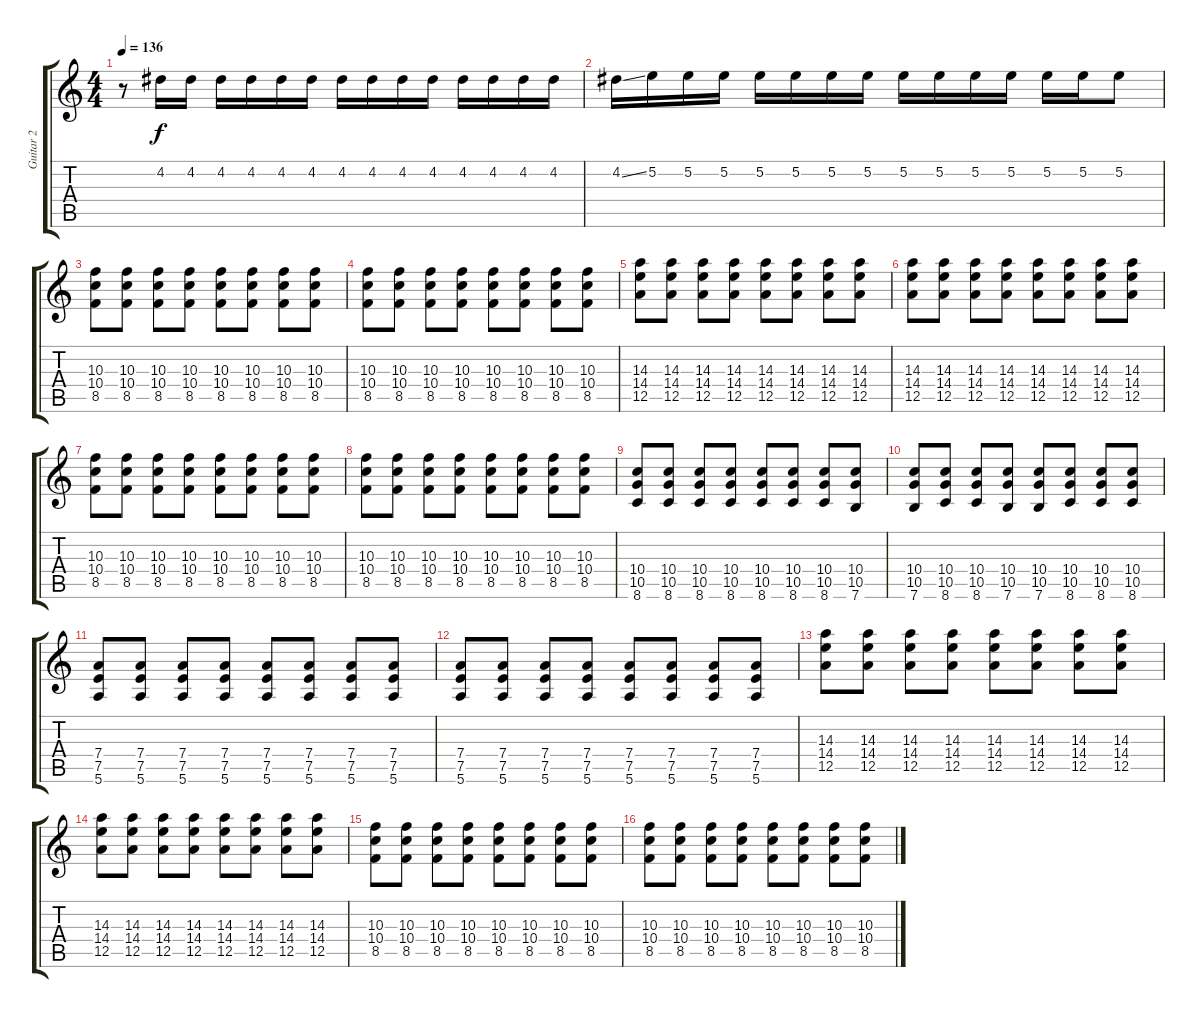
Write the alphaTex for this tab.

\track ("Guitar 2" "Guitar 2") {instrument distortionguitar}
\staff {score tabs}
\tuning (E4 B3 G3 D3 A2 E2) {hide}
\ts (4 4)
\tempo 136
\clef g2
\ks c
r.8{dy f} 4.2.16 4.2.16 4.2.16 4.2.16 4.2.16 4.2.16 4.2.16 4.2.16 4.2.16 4.2.16 4.2.16 4.2.16 4.2.16 4.2.16 |
4.2{ss}.16 5.2.16 5.2.16 5.2.16 5.2.16 5.2.16 5.2.16 5.2.16 5.2.16 5.2.16 5.2.16 5.2.16 5.2.16 5.2.16 5.2.8 |
(10.3 10.4 8.5).8{balance 0} (10.3 10.4 8.5).8 (10.3 10.4 8.5).8 (10.3 10.4 8.5).8 (10.3 10.4 8.5).8 (10.3 10.4 8.5).8 (10.3 10.4 8.5).8 (10.3 10.4 8.5).8 |
(10.3 10.4 8.5).8 (10.3 10.4 8.5).8 (10.3 10.4 8.5).8 (10.3 10.4 8.5).8 (10.3 10.4 8.5).8 (10.3 10.4 8.5).8 (10.3 10.4 8.5).8 (10.3 10.4 8.5).8 |
(14.3 14.4 12.5).8 (14.3 14.4 12.5).8 (14.3 14.4 12.5).8 (14.3 14.4 12.5).8 (14.3 14.4 12.5).8 (14.3 14.4 12.5).8 (14.3 14.4 12.5).8 (14.3 14.4 12.5).8 |
(14.3 14.4 12.5).8 (14.3 14.4 12.5).8 (14.3 14.4 12.5).8 (14.3 14.4 12.5).8 (14.3 14.4 12.5).8 (14.3 14.4 12.5).8 (14.3 14.4 12.5).8 (14.3 14.4 12.5).8 |
(10.3 10.4 8.5).8 (10.3 10.4 8.5).8 (10.3 10.4 8.5).8 (10.3 10.4 8.5).8 (10.3 10.4 8.5).8 (10.3 10.4 8.5).8 (10.3 10.4 8.5).8 (10.3 10.4 8.5).8 |
(10.3 10.4 8.5).8 (10.3 10.4 8.5).8 (10.3 10.4 8.5).8 (10.3 10.4 8.5).8 (10.3 10.4 8.5).8 (10.3 10.4 8.5).8 (10.3 10.4 8.5).8 (10.3 10.4 8.5).8 |
(10.4 10.5 8.6).8 (10.4 10.5 8.6).8 (10.4 10.5 8.6).8 (10.4 10.5 8.6).8 (10.4 10.5 8.6).8 (10.4 10.5 8.6).8 (10.4 10.5 8.6).8 (10.4 10.5 7.6).8 |
(10.4 10.5 7.6).8 (10.4 10.5 8.6).8 (10.4 10.5 8.6).8 (10.4 10.5 7.6).8 (10.4 10.5 7.6).8 (10.4 10.5 8.6).8 (10.4 10.5 8.6).8 (10.4 10.5 8.6).8 |
(7.4 7.5 5.6).8 (7.4 7.5 5.6).8 (7.4 7.5 5.6).8 (7.4 7.5 5.6).8 (7.4 7.5 5.6).8 (7.4 7.5 5.6).8 (7.4 7.5 5.6).8 (7.4 7.5 5.6).8 |
(7.4 7.5 5.6).8 (7.4 7.5 5.6).8 (7.4 7.5 5.6).8 (7.4 7.5 5.6).8 (7.4 7.5 5.6).8 (7.4 7.5 5.6).8 (7.4 7.5 5.6).8 (7.4 7.5 5.6).8 |
(14.3 14.4 12.5).8 (14.3 14.4 12.5).8 (14.3 14.4 12.5).8 (14.3 14.4 12.5).8 (14.3 14.4 12.5).8 (14.3 14.4 12.5).8 (14.3 14.4 12.5).8 (14.3 14.4 12.5).8 |
(14.3 14.4 12.5).8 (14.3 14.4 12.5).8 (14.3 14.4 12.5).8 (14.3 14.4 12.5).8 (14.3 14.4 12.5).8 (14.3 14.4 12.5).8 (14.3 14.4 12.5).8 (14.3 14.4 12.5).8 |
(10.3 10.4 8.5).8 (10.3 10.4 8.5).8 (10.3 10.4 8.5).8 (10.3 10.4 8.5).8 (10.3 10.4 8.5).8 (10.3 10.4 8.5).8 (10.3 10.4 8.5).8 (10.3 10.4 8.5).8 |
(10.3 10.4 8.5).8 (10.3 10.4 8.5).8 (10.3 10.4 8.5).8 (10.3 10.4 8.5).8 (10.3 10.4 8.5).8 (10.3 10.4 8.5).8 (10.3 10.4 8.5).8 (10.3 10.4 8.5).8
